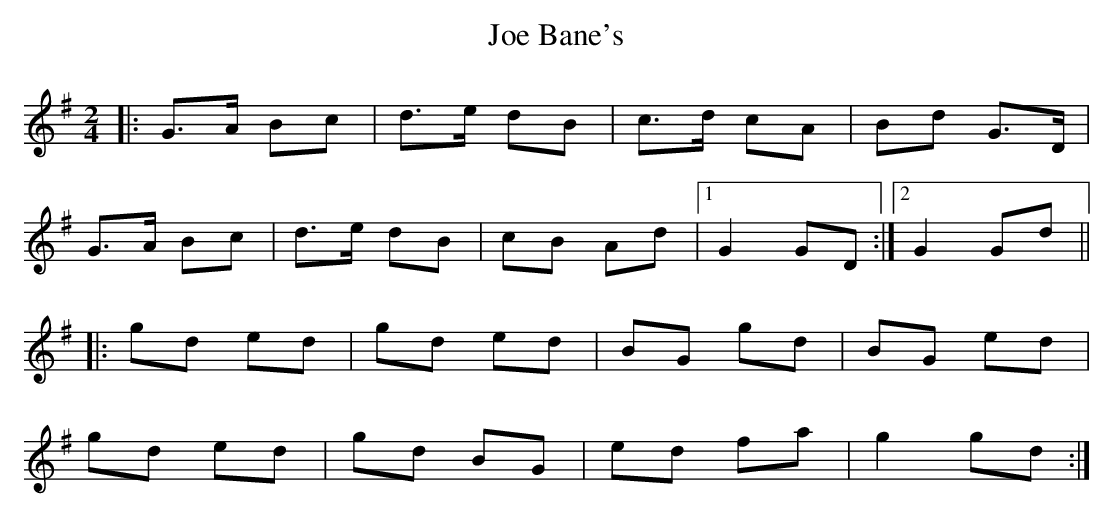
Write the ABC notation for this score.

X:1
T: Joe Bane's
M: 2/4
L: 1/8
K: Gmaj
|:G>A Bc|d>e dB|c>d cA|Bd G>D|
G>A Bc|d>e dB|cB Ad|1 G2 GD:|2 G2 Gd||
|:gd ed|gd ed|BG gd|BG ed|
gd ed|gd BG|ed fa|g2 gd:|
